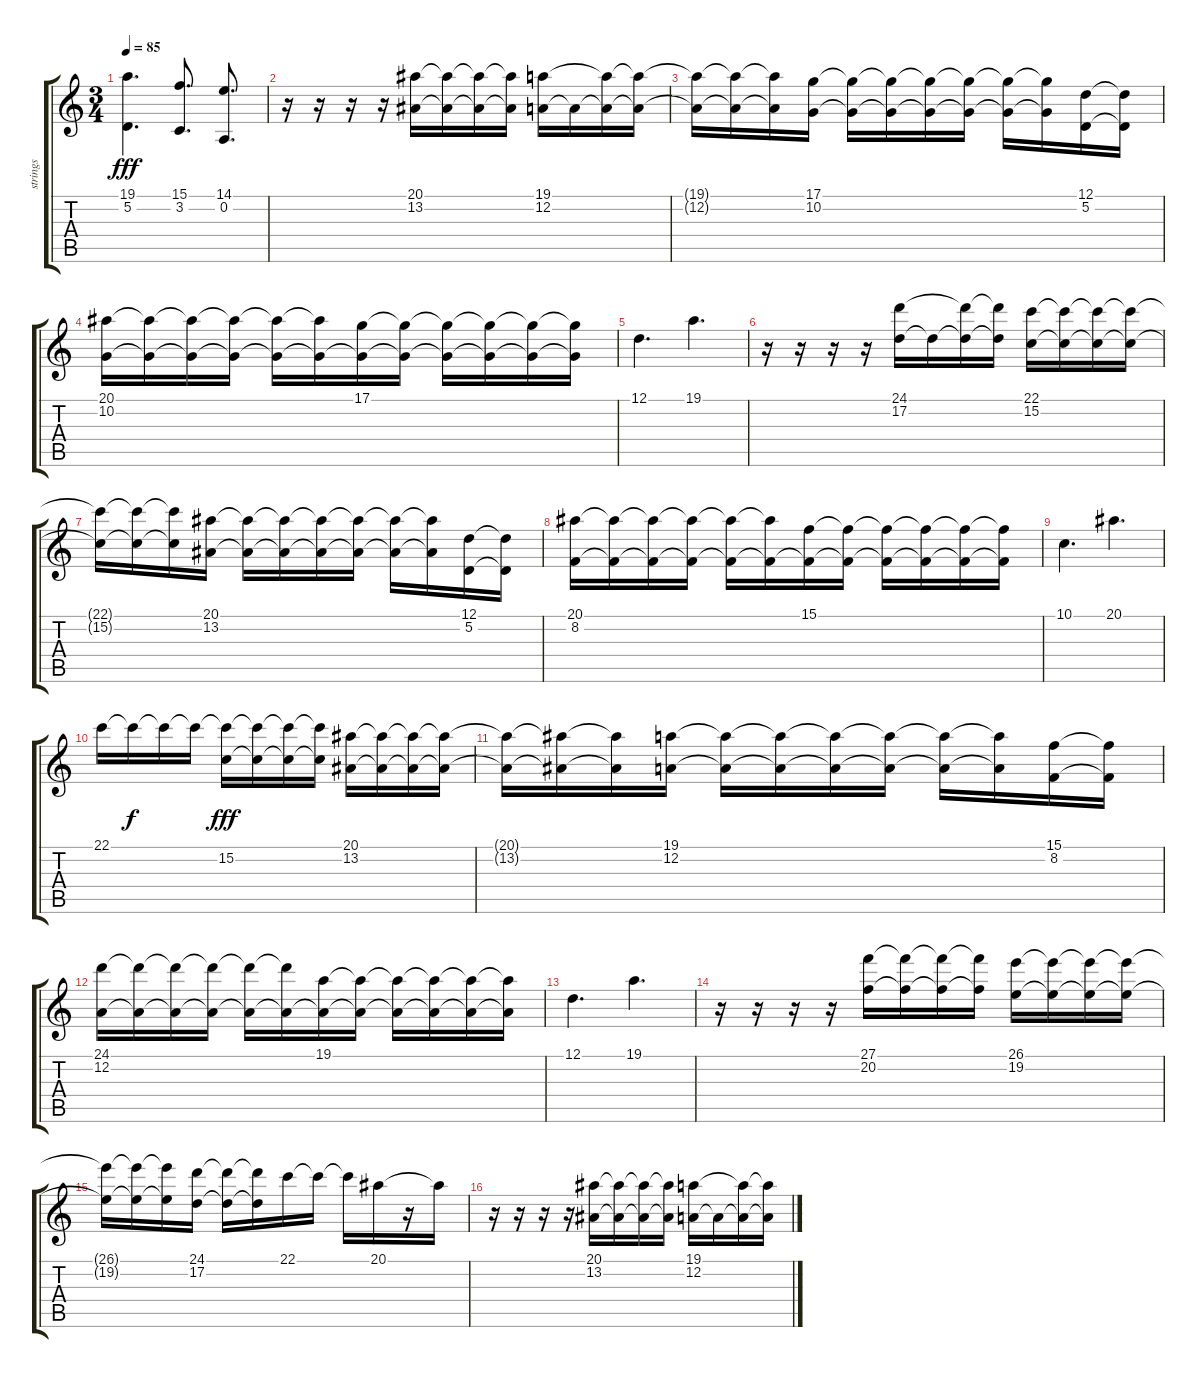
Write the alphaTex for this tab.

\track ("strings" "strings") {instrument stringensemble2}
\staff {score tabs}
\tuning (D4 A3 F3 C3 G2 C2) {hide}
\ts (3 4)
\tempo 85
\clef g2
\ks c
(19.1 5.2).4{d dy fff} (15.1 3.2).8{d} (14.1 0.2).8{d} |
r.16 r.16 r.16 r.16 (20.1 13.2).16 (20.1{t} 13.2{t}).16 (20.1{t} 13.2{t}).16 (20.1{t} 13.2{t}).16 (19.1 12.2).16 12.2{t}.16 (19.1{t} 12.2{t}).16 (19.1{t} 12.2{t}).16 |
(19.1{t} 12.2{t}).16 (19.1{t} 12.2{t}).16 (19.1{t} 12.2{t}).16 (17.1 10.2).16 (17.1{t} 10.2{t}).16 (17.1{t} 10.2{t}).16 (17.1{t} 10.2{t}).16 (17.1{t} 10.2{t}).16 (17.1{t} 10.2{t}).16 (17.1{t} 10.2{t}).16 (12.1 5.2).16 (12.1{t} 5.2{t}).16 |
(20.1 10.2).16 (20.1{t} 10.2{t}).16 (20.1{t} 10.2{t}).16 (20.1{t} 10.2{t}).16 (20.1{t} 10.2{t}).16 (20.1{t} 10.2{t}).16 (17.1 10.2{t}).16 (17.1{t} 10.2{t}).16 (17.1{t} 10.2{t}).16 (17.1{t} 10.2{t}).16 (17.1{t} 10.2{t}).16 (17.1{t} 10.2{t}).16 |
12.1.4{d} 19.1.4{d} |
r.16 r.16 r.16 r.16 (24.1 17.2).16 17.2{t}.16 (24.1{t} 17.2{t}).16 (24.1{t} 17.2{t}).16 (22.1 15.2).16 (22.1{t} 15.2{t}).16 (22.1{t} 15.2{t}).16 (22.1{t} 15.2{t}).16 |
(22.1{t} 15.2{t}).16 (22.1{t} 15.2{t}).16 (22.1{t} 15.2{t}).16 (20.1 13.2).16 (20.1{t} 13.2{t}).16 (20.1{t} 13.2{t}).16 (20.1{t} 13.2{t}).16 (20.1{t} 13.2{t}).16 (20.1{t} 13.2{t}).16 (20.1{t} 13.2{t}).16 (12.1 5.2).16 (12.1{t} 5.2{t}).16 |
(20.1 8.2).16 (20.1{t} 8.2{t}).16 (20.1{t} 8.2{t}).16 (20.1{t} 8.2{t}).16 (20.1{t} 8.2{t}).16 (20.1{t} 8.2{t}).16 (15.1 8.2{t}).16 (15.1{t} 8.2{t}).16 (15.1{t} 8.2{t}).16 (15.1{t} 8.2{t}).16 (15.1{t} 8.2{t}).16 (15.1{t} 8.2{t}).16 |
10.1.4{d} 20.1.4{d} |
22.1.16 22.1{t}.16{dy f} 22.1{t}.16 22.1{t}.16 (22.1{t} 15.2).16{dy fff} (22.1{t} 15.2{t}).16 (22.1{t} 15.2{t}).16 (22.1{t} 15.2{t}).16 (20.1 13.2).16 (20.1{t} 13.2{t}).16 (20.1{t} 13.2{t}).16 (20.1{t} 13.2{t}).16 |
(20.1{t} 13.2{t}).16 (20.1{t} 13.2{t}).16 (20.1{t} 13.2{t}).16 (19.1 12.2).16 (19.1{t} 12.2{t}).16 (19.1{t} 12.2{t}).16 (19.1{t} 12.2{t}).16 (19.1{t} 12.2{t}).16 (19.1{t} 12.2{t}).16 (19.1{t} 12.2{t}).16 (15.1 8.2).16 (15.1{t} 8.2{t}).16 |
(24.1 12.2).16 (24.1{t} 12.2{t}).16 (24.1{t} 12.2{t}).16 (24.1{t} 12.2{t}).16 (24.1{t} 12.2{t}).16 (24.1{t} 12.2{t}).16 (19.1 12.2{t}).16 (19.1{t} 12.2{t}).16 (19.1{t} 12.2{t}).16 (19.1{t} 12.2{t}).16 (19.1{t} 12.2{t}).16 (19.1{t} 12.2{t}).16 |
12.1.4{d} 19.1.4{d} |
r.16 r.16 r.16 r.16 (27.1 20.2).16 (27.1{t} 20.2{t}).16 (27.1{t} 20.2{t}).16 (27.1{t} 20.2{t}).16 (26.1 19.2).16 (26.1{t} 19.2{t}).16 (26.1{t} 19.2{t}).16 (26.1{t} 19.2{t}).16 |
(26.1{t} 19.2{t}).16 (26.1{t} 19.2{t}).16 (26.1{t} 19.2{t}).16 (24.1 17.2).16 (24.1{t} 17.2{t}).16 (24.1{t} 17.2{t}).16 22.1.16 22.1{t}.16 22.1{t}.16 20.1.16 r.16 20.1{t}.16 |
r.16 r.16 r.16 r.16 (20.1 13.2).16 (20.1{t} 13.2{t}).16 (20.1{t} 13.2{t}).16 (20.1{t} 13.2{t}).16 (19.1 12.2).16 12.2{t}.16 (19.1{t} 12.2{t}).16 (19.1{t} 12.2{t}).16
